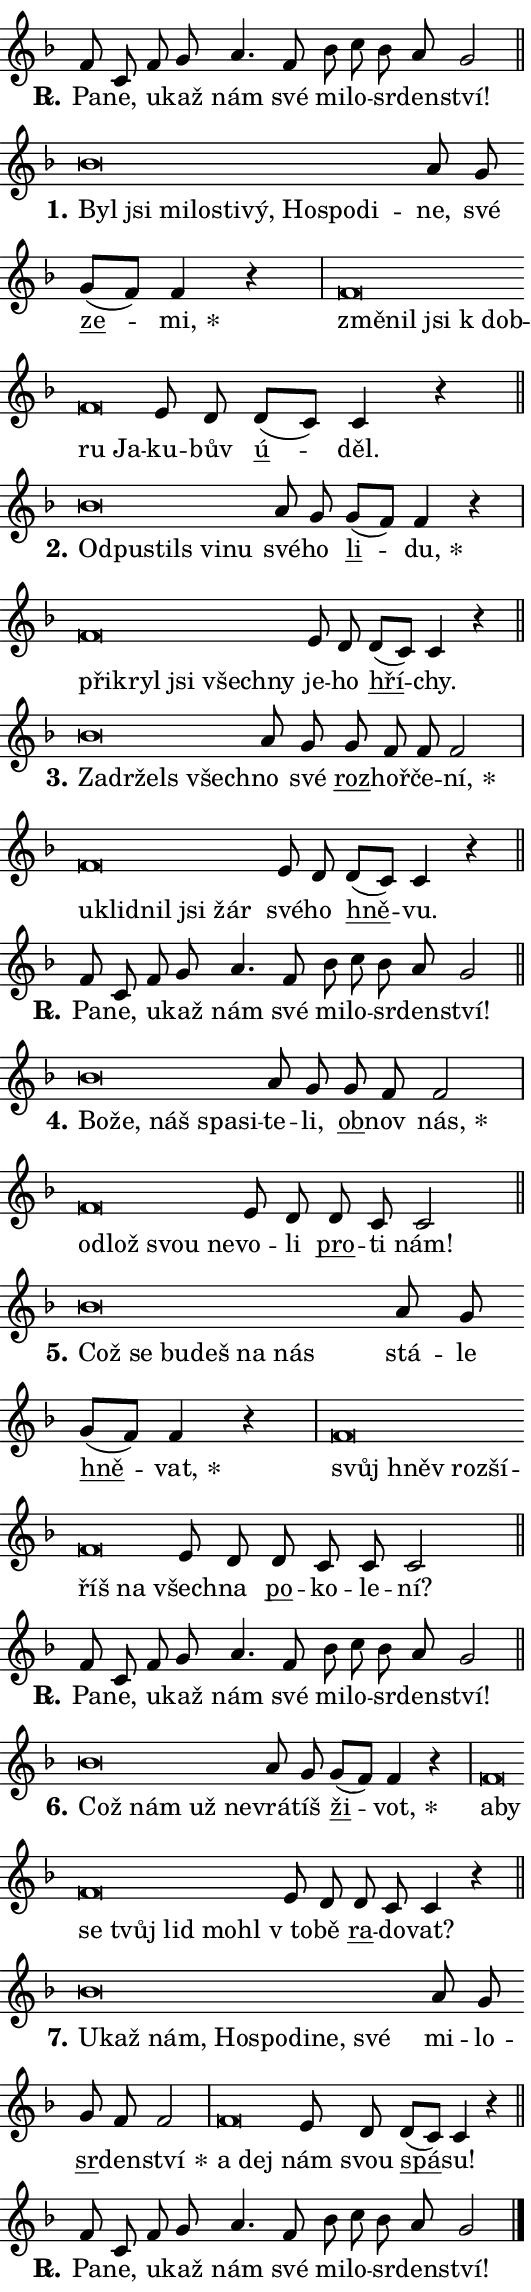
\version "2.24.0"
\header { tagline = "" }
\paper {
  indent = 0\cm
  top-margin = 0\cm
  right-margin = 0.13\cm % to fit lyric hyphens
  bottom-margin = 0\cm
  left-margin = 0\cm
  paper-width = 9\cm
  page-breaking = #ly:one-page-breaking
  system-system-spacing.basic-distance = #11
  score-system-spacing.basic-distance = #11
  ragged-last = ##f
}


%% Author: Thomas Morley
%% https://lists.gnu.org/archive/html/lilypond-user/2020-05/msg00002.html
#(define (line-position grob)
"Returns position of @var[grob} in current system:
   @code{'start}, if at first time-step
   @code{'end}, if at last time-step
   @code{'middle} otherwise
"
  (let* ((col (ly:item-get-column grob))
         (ln (ly:grob-object col 'left-neighbor))
         (rn (ly:grob-object col 'right-neighbor))
         (col-to-check-left (if (ly:grob? ln) ln col))
         (col-to-check-right (if (ly:grob? rn) rn col))
         (break-dir-left
           (and
             (ly:grob-property col-to-check-left 'non-musical #f)
             (ly:item-break-dir col-to-check-left)))
         (break-dir-right
           (and
             (ly:grob-property col-to-check-right 'non-musical #f)
             (ly:item-break-dir col-to-check-right))))
        (cond ((eqv? 1 break-dir-left) 'start)
              ((eqv? -1 break-dir-right) 'end)
              (else 'middle))))

#(define (tranparent-at-line-position vctor)
  (lambda (grob)
  "Relying on @code{line-position} select the relevant enry from @var{vctor}.
Used to determine transparency,"
    (case (line-position grob)
      ((end) (not (vector-ref vctor 0)))
      ((middle) (not (vector-ref vctor 1)))
      ((start) (not (vector-ref vctor 2))))))

noteHeadBreakVisibility =
#(define-music-function (break-visibility)(vector?)
"Makes @code{NoteHead}s transparent relying on @var{break-visibility}"
#{
  \override NoteHead.transparent =
    #(tranparent-at-line-position break-visibility)
#})

#(define delete-ledgers-for-transparent-note-heads
  (lambda (grob)
    "Reads whether a @code{NoteHead} is transparent.
If so this @code{NoteHead} is removed from @code{'note-heads} from
@var{grob}, which is supposed to be @code{LedgerLineSpanner}.
As a result ledgers are not printed for this @code{NoteHead}"
    (let* ((nhds-array (ly:grob-object grob 'note-heads))
           (nhds-list
             (if (ly:grob-array? nhds-array)
                 (ly:grob-array->list nhds-array)
                 '()))
           ;; Relies on the transparent-property being done before
           ;; Staff.LedgerLineSpanner.after-line-breaking is executed.
           ;; This is fragile ...
           (to-keep
             (remove
               (lambda (nhd)
                 (ly:grob-property nhd 'transparent #f))
               nhds-list)))
      ;; TODO find a better method to iterate over grob-arrays, similiar
      ;; to filter/remove etc for lists
      ;; For now rebuilt from scratch
      (set! (ly:grob-object grob 'note-heads)  '())
      (for-each
        (lambda (nhd)
          (ly:pointer-group-interface::add-grob grob 'note-heads nhd))
        to-keep))))

squashNotes = {
  \override NoteHead.X-extent = #'(-0.2 . 0.2)
  \override NoteHead.Y-extent = #'(-0.75 . 0)
  \override NoteHead.stencil =
    #(lambda (grob)
       (let ((pos (ly:grob-property grob 'staff-position)))
         (begin
           (if (< pos -7) (display "ERROR: Lower brevis then expected\n") (display ""))
           (if (<= pos -6) ly:text-interface::print ly:note-head::print))))
}
unSquashNotes = {
  \revert NoteHead.X-extent
  \revert NoteHead.Y-extent
  \revert NoteHead.stencil
}

hideNotes = \noteHeadBreakVisibility #begin-of-line-visible
unHideNotes = \noteHeadBreakVisibility #all-visible

% work-around for resetting accidentals
% https://lilypond.org/doc/v2.23/Documentation/notation/displaying-rhythms#unmetered-music
cadenzaMeasure = {
  \cadenzaOff
  \partial 1024 s1024
  \cadenzaOn
}

#(define-markup-command (accent layout props text) (markup?)
  "Underline accented syllable"
  (interpret-markup layout props
    #{\markup \override #'(offset . 4.3) \underline { #text }#}))

responsum = \markup \concat {
  "R" \hspace #-1.05 \path #0.1 #'((moveto 0 0.07) (lineto 0.9 0.8)) \hspace #0.05 "."
}

spaceSize = #0.6828661417322834 % exact space size for TeX Gyre Schola

\layout {
  \context {
    \Staff
    \remove "Time_signature_engraver"
    \override LedgerLineSpanner.after-line-breaking = #delete-ledgers-for-transparent-note-heads
  }
  \context {
    \Lyrics {
      \override LyricSpace.minimum-distance = \spaceSize
      \override LyricText.font-name = #"TeX Gyre Schola"
      \override LyricText.font-size = 1
      \override StanzaNumber.font-name = #"TeX Gyre Schola Bold"
      \override StanzaNumber.font-size = 1
    }
  }
  \context {
    \Score 
    \override NoteHead.text =
      #(lambda (grob) 
        (let ((pos (ly:grob-property grob 'staff-position)))
          #{\markup {
            \combine
              \halign #-0.55 \raise #(if (= pos -6) 0 0.5) \override #'(thickness . 2) \draw-line #'(3.2 . 0)
              \musicglyph "noteheads.sM1"
          }#}))
  }
}

% magnetic-lyrics.ily
%
%   written by
%     Jean Abou Samra <jean@abou-samra.fr>
%     Werner Lemberg <wl@gnu.org>
%
%   adapted by
%     Jiri Hon <jiri.hon@gmail.com>
%
% Version 2022-Apr-15

% https://www.mail-archive.com/lilypond-user@gnu.org/msg149350.html

#(define (Left_hyphen_pointer_engraver context)
   "Collect syllable-hyphen-syllable occurrences in lyrics and store
them in properties.  This engraver only looks to the left.  For
example, if the lyrics input is @code{foo -- bar}, it does the
following.

@itemize @bullet
@item
Set the @code{text} property of the @code{LyricHyphen} grob between
@q{foo} and @q{bar} to @code{foo}.

@item
Set the @code{left-hyphen} property of the @code{LyricText} grob with
text @q{foo} to the @code{LyricHyphen} grob between @q{foo} and
@q{bar}.
@end itemize

Use this auxiliary engraver in combination with the
@code{lyric-@/text::@/apply-@/magnetic-@/offset!} hook."
   (let ((hyphen #f)
         (text #f))
     (make-engraver
      (acknowledgers
       ((lyric-syllable-interface engraver grob source-engraver)
        (set! text grob)))
      (end-acknowledgers
       ((lyric-hyphen-interface engraver grob source-engraver)
        ;(when (not (grob::has-interface grob 'lyric-space-interface))
          (set! hyphen grob)));)
      ((stop-translation-timestep engraver)
       (when (and text hyphen)
         (ly:grob-set-object! text 'left-hyphen hyphen))
       (set! text #f)
       (set! hyphen #f)))))

#(define (lyric-text::apply-magnetic-offset! grob)
   "If the space between two syllables is less than the value in
property @code{LyricText@/.details@/.squash-threshold}, move the right
syllable to the left so that it gets concatenated with the left
syllable.

Use this function as a hook for
@code{LyricText@/.after-@/line-@/breaking} if the
@code{Left_@/hyphen_@/pointer_@/engraver} is active."
   (let ((hyphen (ly:grob-object grob 'left-hyphen #f)))
     (when hyphen
       (let ((left-text (ly:spanner-bound hyphen LEFT)))
         (when (grob::has-interface left-text 'lyric-syllable-interface)
           (let* ((common (ly:grob-common-refpoint grob left-text X))
                  (this-x-ext (ly:grob-extent grob common X))
                  (left-x-ext
                   (begin
                     ;; Trigger magnetism for left-text.
                     (ly:grob-property left-text 'after-line-breaking)
                     (ly:grob-extent left-text common X)))
                  ;; `delta` is the gap width between two syllables.
                  (delta (- (interval-start this-x-ext)
                            (interval-end left-x-ext)))
                  (details (ly:grob-property grob 'details))
                  (threshold (assoc-get 'squash-threshold details 0.2)))
             (when (< delta threshold)
               (let* (;; We have to manipulate the input text so that
                      ;; ligatures crossing syllable boundaries are not
                      ;; disabled.  For languages based on the Latin
                      ;; script this is essentially a beautification.
                      ;; However, for non-Western scripts it can be a
                      ;; necessity.
                      (lt (ly:grob-property left-text 'text))
                      (rt (ly:grob-property grob 'text))
                      (is-space (grob::has-interface hyphen 'lyric-space-interface))
                      (space (if is-space " " ""))
                      (extra-delta (if is-space spaceSize 0))
                      ;; Append new syllable.
                      (ltrt-space (if (and (string? lt) (string? rt))
                                (string-append lt space rt)
                                (make-concat-markup (list lt space rt))))
                      ;; Right-align `ltrt` to the right side.
                      (ltrt-space-markup (grob-interpret-markup
                               grob
                               (make-translate-markup
                                (cons (interval-length this-x-ext) 0)
                                (make-right-align-markup ltrt-space)))))
                 (begin
                   ;; Don't print `left-text`.
                   (ly:grob-set-property! left-text 'stencil #f)
                   ;; Set text and stencil (which holds all collected
                   ;; syllables so far) and shift it to the left.
                   (ly:grob-set-property! grob 'text ltrt-space)
                   (ly:grob-set-property! grob 'stencil ltrt-space-markup)
                   (ly:grob-translate-axis! grob (- (- delta extra-delta)) X))))))))))


#(define (lyric-hyphen::displace-bounds-first grob)
   ;; Make very sure this callback isn't triggered too early.
   (let ((left (ly:spanner-bound grob LEFT))
         (right (ly:spanner-bound grob RIGHT)))
     (ly:grob-property left 'after-line-breaking)
     (ly:grob-property right 'after-line-breaking)
     (ly:lyric-hyphen::print grob)))

squashThreshold = #0.4

\layout {
  \context {
    \Lyrics
    \consists #Left_hyphen_pointer_engraver
    \override LyricText.after-line-breaking =
      #lyric-text::apply-magnetic-offset!
    \override LyricHyphen.stencil = #lyric-hyphen::displace-bounds-first
    \override LyricText.details.squash-threshold = \squashThreshold
    \override LyricHyphen.minimum-distance = 0
    \override LyricHyphen.minimum-length = \squashThreshold
  }
}

squashText = \override LyricText.details.squash-threshold = 9999
unSquashText = \override LyricText.details.squash-threshold = \squashThreshold

leftText = \override LyricText.self-alignment-X = #LEFT
unLeftText = \revert LyricText.self-alignment-X

starOffset = #(lambda (grob) 
                (let ((x_offset (ly:self-alignment-interface::aligned-on-x-parent grob)))
                  (if (= x_offset 0) 0 (+ x_offset 1.2))))

star = #(define-music-function (syllable)(string?)
"Append star separator at the end of a syllable"
#{
  \once \override LyricText.X-offset = #starOffset
  \lyricmode { \markup {
    #syllable
    \override #'((font-name . "TeX Gyre Schola Bold")) \hspace #0.2 \lower #0.65 \larger "*"
  } }
#})

starAccent = #(define-music-function (syllable)(string?)
"Append star separator at the end of a syllable and make accent"
#{
  \once \override LyricText.X-offset = #starOffset
  \lyricmode { \markup {
    \accent #syllable
    \override #'((font-name . "TeX Gyre Schola Bold")) \hspace #0.2 \lower #0.65 \larger "*"
  } }
#})

breath = #(define-music-function (syllable)(string?)
"Append breathing indicator at the end of a syllable"
#{
  \lyricmode { \markup { #syllable "+" } }
#})

optionalBreath = #(define-music-function (syllable)(string?)
"Append optional breathing indicator at the end of a syllable"
#{
  \lyricmode { \markup { #syllable "(+)" } }
#})


\score {
    <<
        \new Voice = "melody" { \cadenzaOn \key f \major \relative { f'8 c f g a4. f8 \bar "" bes c bes a g2 \cadenzaMeasure \bar "||" \break } }
        \new Lyrics \lyricsto "melody" { \lyricmode { \set stanza = \responsum
Pa -- ne, u -- kaž nám své mi -- lo -- sr -- den -- ství! } }
    >>
    \layout {}
}

\score {
    <<
        \new Voice = "melody" { \cadenzaOn \key f \major \relative { \squashNotes bes'\breve*1/16 \hideNotes \breve*1/16 \bar "" \breve*1/16 \bar "" \breve*1/16 \bar "" \breve*1/16 \bar "" \breve*1/16 \bar "" \breve*1/16 \bar "" \breve*1/16 \breve*1/16 \bar "" \unHideNotes \unSquashNotes a8 g \bar "" g[( f)] f4 r \cadenzaMeasure \bar "|" \squashNotes f\breve*1/16 \hideNotes \breve*1/16 \bar "" \breve*1/16 \bar "" \breve*1/16 \bar "" \breve*1/16 \breve*1/16 \bar "" \unHideNotes \unSquashNotes e8 d \bar "" d[( c)] c4 r \cadenzaMeasure \bar "||" \break } }
        \new Lyrics \lyricsto "melody" { \lyricmode { \set stanza = "1."
\leftText Byl \squashText jsi mi -- lo -- sti -- vý, Ho -- spo -- di -- \unLeftText \unSquashText ne, své \markup \accent ze -- \star mi, \leftText změ -- \squashText nil jsi "k dob" -- ru Ja -- \unLeftText \unSquashText ku -- bův \markup \accent ú -- děl. } }
    >>
    \layout {}
}

\score {
    <<
        \new Voice = "melody" { \cadenzaOn \key f \major \relative { \squashNotes bes'\breve*1/16 \hideNotes \breve*1/16 \bar "" \breve*1/16 \bar "" \breve*1/16 \breve*1/16 \bar "" \unHideNotes \unSquashNotes a8 g \bar "" g[( f)] f4 r \cadenzaMeasure \bar "|" \squashNotes f\breve*1/16 \hideNotes \breve*1/16 \bar "" \breve*1/16 \bar "" \breve*1/16 \breve*1/16 \bar "" \unHideNotes \unSquashNotes e8 d \bar "" d[( c)] c4 r \cadenzaMeasure \bar "||" \break } }
        \new Lyrics \lyricsto "melody" { \lyricmode { \set stanza = "2."
\leftText Od -- \squashText pu -- stils vi -- nu \unLeftText \unSquashText své -- ho \markup \accent li -- \star du, \leftText při -- \squashText kryl jsi všech -- ny \unLeftText \unSquashText je -- ho \markup \accent hří -- chy. } }
    >>
    \layout {}
}

\score {
    <<
        \new Voice = "melody" { \cadenzaOn \key f \major \relative { \squashNotes bes'\breve*1/16 \hideNotes \breve*1/16 \bar "" \breve*1/16 \breve*1/16 \bar "" \unHideNotes \unSquashNotes a8 g \bar "" g f f f2 \cadenzaMeasure \bar "|" \squashNotes f\breve*1/16 \hideNotes \breve*1/16 \bar "" \breve*1/16 \bar "" \breve*1/16 \breve*1/16 \bar "" \unHideNotes \unSquashNotes e8 d \bar "" d[( c)] c4 r \cadenzaMeasure \bar "||" \break } }
        \new Lyrics \lyricsto "melody" { \lyricmode { \set stanza = "3."
\leftText Za -- \squashText dr -- žels všech -- \unLeftText \unSquashText no své \markup \accent roz -- hoř -- če -- \star ní, \leftText u -- \squashText klid -- nil jsi žár \unLeftText \unSquashText své -- ho \markup \accent hně -- vu. } }
    >>
    \layout {}
}

\score {
    <<
        \new Voice = "melody" { \cadenzaOn \key f \major \relative { f'8 c f g a4. f8 \bar "" bes c bes a g2 \cadenzaMeasure \bar "||" \break } }
        \new Lyrics \lyricsto "melody" { \lyricmode { \set stanza = \responsum
Pa -- ne, u -- kaž nám své mi -- lo -- sr -- den -- ství! } }
    >>
    \layout {}
}

\score {
    <<
        \new Voice = "melody" { \cadenzaOn \key f \major \relative { \squashNotes bes'\breve*1/16 \hideNotes \breve*1/16 \bar "" \breve*1/16 \bar "" \breve*1/16 \breve*1/16 \bar "" \unHideNotes \unSquashNotes a8 g \bar "" g f f2 \cadenzaMeasure \bar "|" \squashNotes f\breve*1/16 \hideNotes \breve*1/16 \bar "" \breve*1/16 \breve*1/16 \bar "" \unHideNotes \unSquashNotes e8 d \bar "" d c c2 \cadenzaMeasure \bar "||" \break } }
        \new Lyrics \lyricsto "melody" { \lyricmode { \set stanza = "4."
\leftText Bo -- \squashText že, náš spa -- si -- \unLeftText \unSquashText te -- li, \markup \accent ob -- nov \star nás, \leftText od -- \squashText lož svou ne -- \unLeftText \unSquashText vo -- li \markup \accent pro -- ti nám! } }
    >>
    \layout {}
}

\score {
    <<
        \new Voice = "melody" { \cadenzaOn \key f \major \relative { \squashNotes bes'\breve*1/16 \hideNotes \breve*1/16 \bar "" \breve*1/16 \bar "" \breve*1/16 \bar "" \breve*1/16 \breve*1/16 \bar "" \unHideNotes \unSquashNotes a8 g \bar "" g[( f)] f4 r \cadenzaMeasure \bar "|" \squashNotes f\breve*1/16 \hideNotes \breve*1/16 \bar "" \breve*1/16 \bar "" \breve*1/16 \bar "" \breve*1/16 \breve*1/16 \bar "" \unHideNotes \unSquashNotes e8 d \bar "" d c c c2 \cadenzaMeasure \bar "||" \break } }
        \new Lyrics \lyricsto "melody" { \lyricmode { \set stanza = "5."
\leftText Což \squashText se bu -- deš na nás \unLeftText \unSquashText stá -- le \markup \accent hně -- \star vat, \leftText svůj \squashText hněv roz -- ší -- říš na \unLeftText \unSquashText všech -- na \markup \accent po -- ko -- le -- ní? } }
    >>
    \layout {}
}

\score {
    <<
        \new Voice = "melody" { \cadenzaOn \key f \major \relative { f'8 c f g a4. f8 \bar "" bes c bes a g2 \cadenzaMeasure \bar "||" \break } }
        \new Lyrics \lyricsto "melody" { \lyricmode { \set stanza = \responsum
Pa -- ne, u -- kaž nám své mi -- lo -- sr -- den -- ství! } }
    >>
    \layout {}
}

\score {
    <<
        \new Voice = "melody" { \cadenzaOn \key f \major \relative { \squashNotes bes'\breve*1/16 \hideNotes \breve*1/16 \bar "" \breve*1/16 \breve*1/16 \bar "" \unHideNotes \unSquashNotes a8 g \bar "" g[( f)] f4 r \cadenzaMeasure \bar "|" \squashNotes f\breve*1/16 \hideNotes \breve*1/16 \bar "" \breve*1/16 \bar "" \breve*1/16 \bar "" \breve*1/16 \bar "" \breve*1/16 \breve*1/16 \bar "" \unHideNotes \unSquashNotes e8 d \bar "" d c c4 r \cadenzaMeasure \bar "||" \break } }
        \new Lyrics \lyricsto "melody" { \lyricmode { \set stanza = "6."
\leftText Což \squashText nám už ne -- \unLeftText \unSquashText vrá -- tíš \markup \accent ži -- \star vot, \leftText a -- \squashText by se tvůj lid mo -- hl \unLeftText \unSquashText "v to" -- bě \markup \accent ra -- do -- vat? } }
    >>
    \layout {}
}

\score {
    <<
        \new Voice = "melody" { \cadenzaOn \key f \major \relative { \squashNotes bes'\breve*1/16 \hideNotes \breve*1/16 \bar "" \breve*1/16 \bar "" \breve*1/16 \bar "" \breve*1/16 \bar "" \breve*1/16 \bar "" \breve*1/16 \breve*1/16 \bar "" \unHideNotes \unSquashNotes a8 g \bar "" g f f2 \cadenzaMeasure \bar "|" \squashNotes f\breve*1/16 \hideNotes \breve*1/16 \bar "" \unHideNotes \unSquashNotes e8 d \bar "" d[( c)] c4 r \cadenzaMeasure \bar "||" \break } }
        \new Lyrics \lyricsto "melody" { \lyricmode { \set stanza = "7."
\leftText U -- \squashText kaž nám, Ho -- spo -- di -- ne, své \unLeftText \unSquashText mi -- lo -- \markup \accent sr -- den -- \star ství \leftText a \squashText dej \unLeftText \unSquashText nám svou \markup \accent spá -- su! } }
    >>
    \layout {}
}

\score {
    <<
        \new Voice = "melody" { \cadenzaOn \key f \major \relative { f'8 c f g a4. f8 \bar "" bes c bes a g2 \cadenzaMeasure \bar "||" \break } \bar "|." }
        \new Lyrics \lyricsto "melody" { \lyricmode { \set stanza = \responsum
Pa -- ne, u -- kaž nám své mi -- lo -- sr -- den -- ství! } }
    >>
    \layout {}
}
